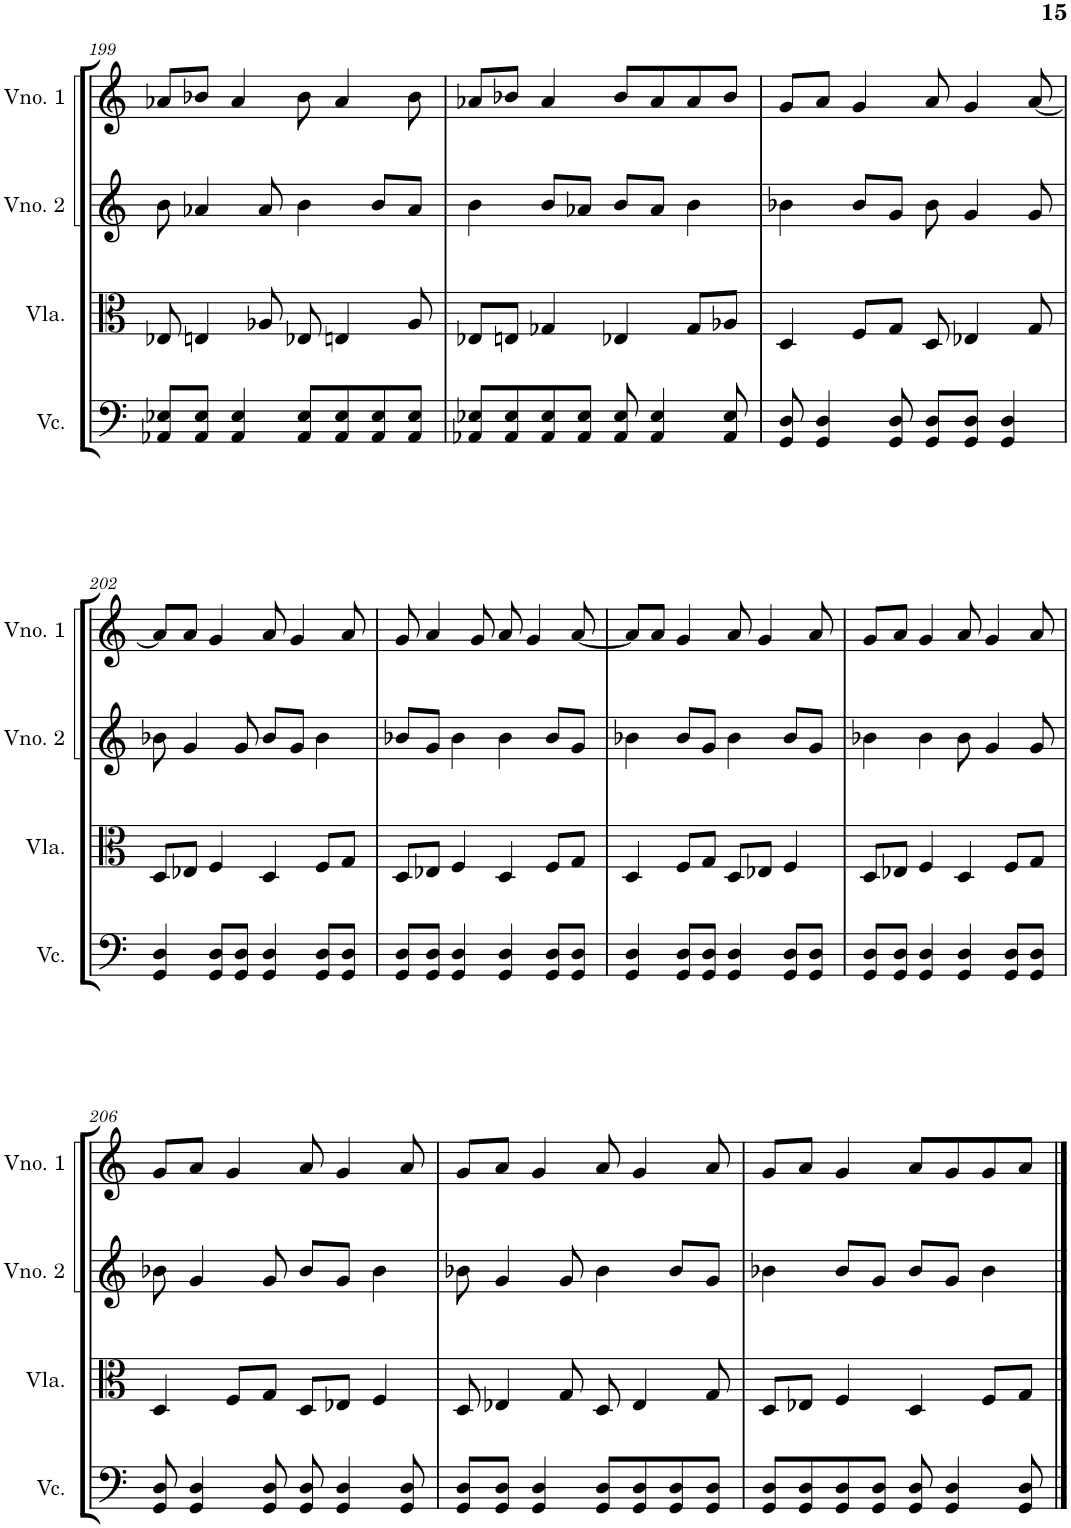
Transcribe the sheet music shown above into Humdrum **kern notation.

**kern	**kern	**kern	**kern
*part4	*part3	*part2	*part1
*staff4	*staff3	*staff2	*staff1
*I"Violoncelo	*I"Viola	*I"Violino 2	*I"Violino 1
*I'Vc.	*I'Vla.	*I'Vno. 2	*I'Vno. 1
!!LO:PB:g=z
*clefF4	*clefC3	*clefG2	*clefG2
*k[]	*k[]	*k[]	*k[]
*M4/4	*M4/4	*M4/4	*M4/4
=199	=199	=199	=199
8AA-X/ 8E-X/L	8E-X/	8b\	8a-X/L
8AA-/ 8E-/J	4En/	4a-X/	8b-X/J
4AA-/ 4E-/	.	.	4a-/
.	8A-X/	8a-/	.
8AA-/ 8E-/L	8E-X/	4b\	8b-\
8AA-/ 8E-/	4En/	.	4a-/
8AA-/ 8E-/	.	8b/L	.
8AA-/ 8E-/J	8A-/	8a-/J	8b-\
=200	=200	=200	=200
8AA-X/ 8E-X/L	8E-X/L	4b\	8a-X/L
8AA-/ 8E-/	8En/J	.	8b-X/J
8AA-/ 8E-/	4G-X/	8b/L	4a-/
8AA-/ 8E-/J	.	8a-X/J	.
8AA-/ 8E-/	4E-X/	8b/L	8b-/L
4AA-/ 4E-/	.	8a-/J	8a-/
.	8G-/L	4b\	8a-/
8AA-/ 8E-/	8A-X/J	.	8b-/J
=201	=201	=201	=201
8GG/ 8D/	4D/	4b-X\	8g/L
4GG/ 4D/	.	.	8a/J
.	8F/L	8b-/L	4g/
8GG/ 8D/	8G/J	8g/J	.
8GG/ 8D/L	8D/	8b-\	8a/
8GG/ 8D/J	4E-X/	4g/	4g/
4GG/ 4D/	.	.	.
.	8G/	8g/	[8a/
!!LO:LB:g=z
=202	=202	=202	=202
4GG/ 4D/	8D/L	8b-X\	8a/L]
.	8E-X/J	4g/	8a/J
8GG/ 8D/L	4F/	.	4g/
8GG/ 8D/J	.	8g/	.
4GG/ 4D/	4D/	8b-/L	8a/
.	.	8g/J	4g/
8GG/ 8D/L	8F/L	4b-\	.
8GG/ 8D/J	8G/J	.	8a/
=203	=203	=203	=203
8GG/ 8D/L	8D/L	8b-X/L	8g/
8GG/ 8D/J	8E-X/J	8g/J	4a/
4GG/ 4D/	4F/	4b-\	.
.	.	.	8g/
4GG/ 4D/	4D/	4b-\	8a/
.	.	.	4g/
8GG/ 8D/L	8F/L	8b-/L	.
8GG/ 8D/J	8G/J	8g/J	[8a/
=204	=204	=204	=204
4GG/ 4D/	4D/	4b-X\	8a/L]
.	.	.	8a/J
8GG/ 8D/L	8F/L	8b-/L	4g/
8GG/ 8D/J	8G/J	8g/J	.
4GG/ 4D/	8D/L	4b-\	8a/
.	8E-X/J	.	4g/
8GG/ 8D/L	4F/	8b-/L	.
8GG/ 8D/J	.	8g/J	8a/
=205	=205	=205	=205
8GG/ 8D/L	8D/L	4b-X\	8g/L
8GG/ 8D/J	8E-X/J	.	8a/J
4GG/ 4D/	4F/	4b-\	4g/
4GG/ 4D/	4D/	8b-\	8a/
.	.	4g/	4g/
8GG/ 8D/L	8F/L	.	.
8GG/ 8D/J	8G/J	8g/	8a/
!!LO:LB:g=z
=206	=206	=206	=206
8GG/ 8D/	4D/	8b-X\	8g/L
4GG/ 4D/	.	4g/	8a/J
.	8F/L	.	4g/
8GG/ 8D/	8G/J	8g/	.
8GG/ 8D/	8D/L	8b-/L	8a/
4GG/ 4D/	8E-X/J	8g/J	4g/
.	4F/	4b-\	.
8GG/ 8D/	.	.	8a/
=207	=207	=207	=207
8GG/ 8D/L	8D/	8b-X\	8g/L
8GG/ 8D/J	4E-X/	4g/	8a/J
4GG/ 4D/	.	.	4g/
.	8G/	8g/	.
8GG/ 8D/L	8D/	4b-\	8a/
8GG/ 8D/	4E-/	.	4g/
8GG/ 8D/	.	8b-/L	.
8GG/ 8D/J	8G/	8g/J	8a/
=208	=208	=208	=208
8GG/ 8D/L	8D/L	4b-X\	8g/L
8GG/ 8D/	8E-X/J	.	8a/J
8GG/ 8D/	4F/	8b-/L	4g/
8GG/ 8D/J	.	8g/J	.
8GG/ 8D/	4D/	8b-/L	8a/L
4GG/ 4D/	.	8g/J	8g/
.	8F/L	4b-\	8g/
8GG/ 8D/	8G/J	.	8a/J
==	==	==	==
*-	*-	*-	*-
